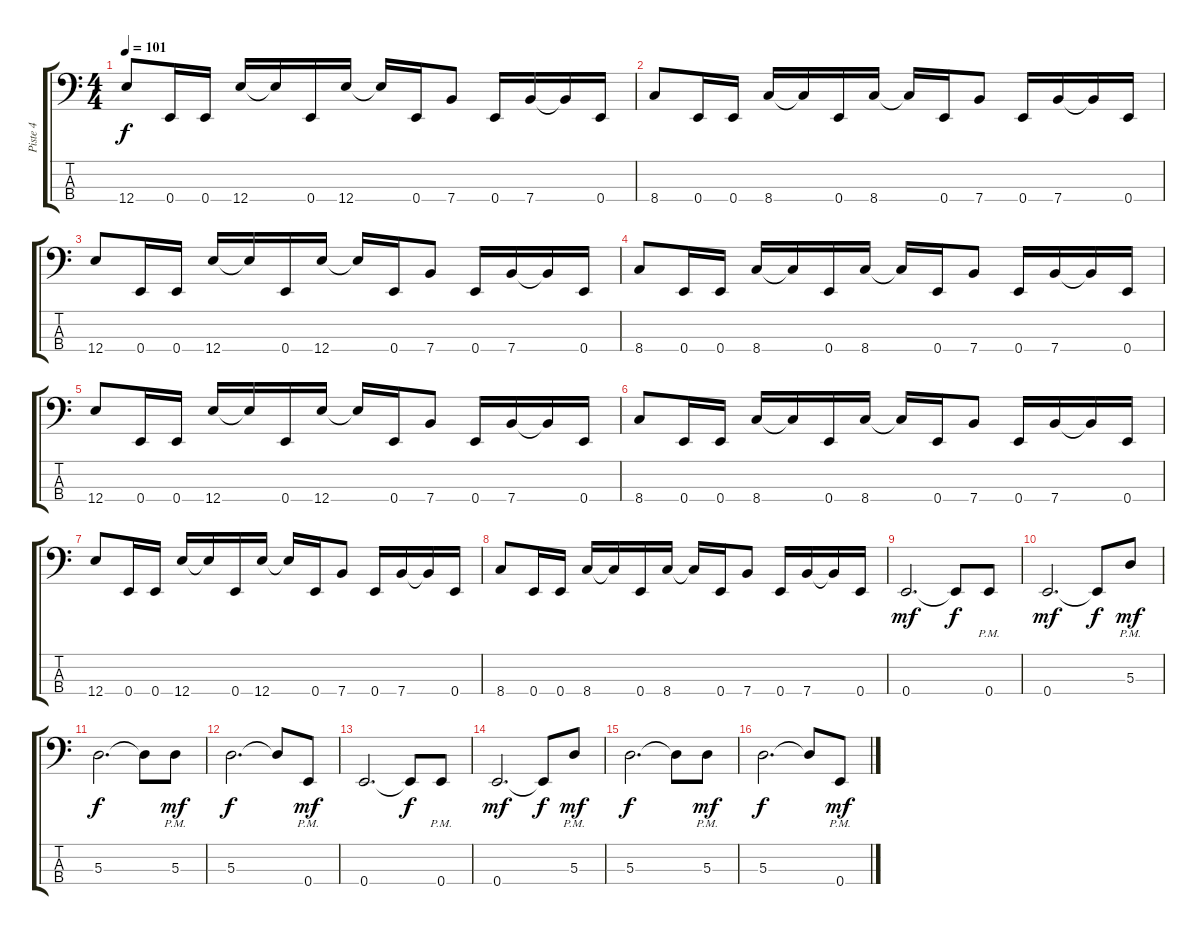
\track ("Piste 4" "Piste 4") {instrument electricbasspick}
\staff {score tabs}
\tuning (G2 D2 A1 E1) {hide}
\ts (4 4)
\tempo 101
\clef f4
\ks c
12.4.8{dy f} 0.4.16 0.4.16 12.4.16 12.4{t}.16 0.4.16 12.4.16 12.4{t}.16 0.4.16 7.4.8 0.4.16 7.4.16 7.4{t}.16 0.4.16 |
8.4.8 0.4.16 0.4.16 8.4.16 8.4{t}.16 0.4.16 8.4.16 8.4{t}.16 0.4.16 7.4.8 0.4.16 7.4.16 7.4{t}.16 0.4.16 |
12.4.8 0.4.16 0.4.16 12.4.16 12.4{t}.16 0.4.16 12.4.16 12.4{t}.16 0.4.16 7.4.8 0.4.16 7.4.16 7.4{t}.16 0.4.16 |
8.4.8 0.4.16 0.4.16 8.4.16 8.4{t}.16 0.4.16 8.4.16 8.4{t}.16 0.4.16 7.4.8 0.4.16 7.4.16 7.4{t}.16 0.4.16 |
12.4.8 0.4.16 0.4.16 12.4.16 12.4{t}.16 0.4.16 12.4.16 12.4{t}.16 0.4.16 7.4.8 0.4.16 7.4.16 7.4{t}.16 0.4.16 |
8.4.8 0.4.16 0.4.16 8.4.16 8.4{t}.16 0.4.16 8.4.16 8.4{t}.16 0.4.16 7.4.8 0.4.16 7.4.16 7.4{t}.16 0.4.16 |
12.4.8 0.4.16 0.4.16 12.4.16 12.4{t}.16 0.4.16 12.4.16 12.4{t}.16 0.4.16 7.4.8 0.4.16 7.4.16 7.4{t}.16 0.4.16 |
8.4.8 0.4.16 0.4.16 8.4.16 8.4{t}.16 0.4.16 8.4.16 8.4{t}.16 0.4.16 7.4.8 0.4.16 7.4.16 7.4{t}.16 0.4.16 |
0.4.2{d dy mf} 0.4{t}.8{dy f} 0.4{pm}.8 |
0.4.2{d dy mf} 0.4{t}.8{dy f} 5.3{pm}.8{dy mf} |
5.3.2{d dy f} 5.3{t}.8 5.3{pm}.8{dy mf} |
5.3.2{d dy f} 5.3{t}.8 0.4{pm}.8{dy mf} |
0.4.2{d} 0.4{t}.8{dy f} 0.4{pm}.8 |
0.4.2{d dy mf} 0.4{t}.8{dy f} 5.3{pm}.8{dy mf} |
5.3.2{d dy f} 5.3{t}.8 5.3{pm}.8{dy mf} |
5.3.2{d dy f} 5.3{t}.8 0.4{pm}.8{dy mf}
